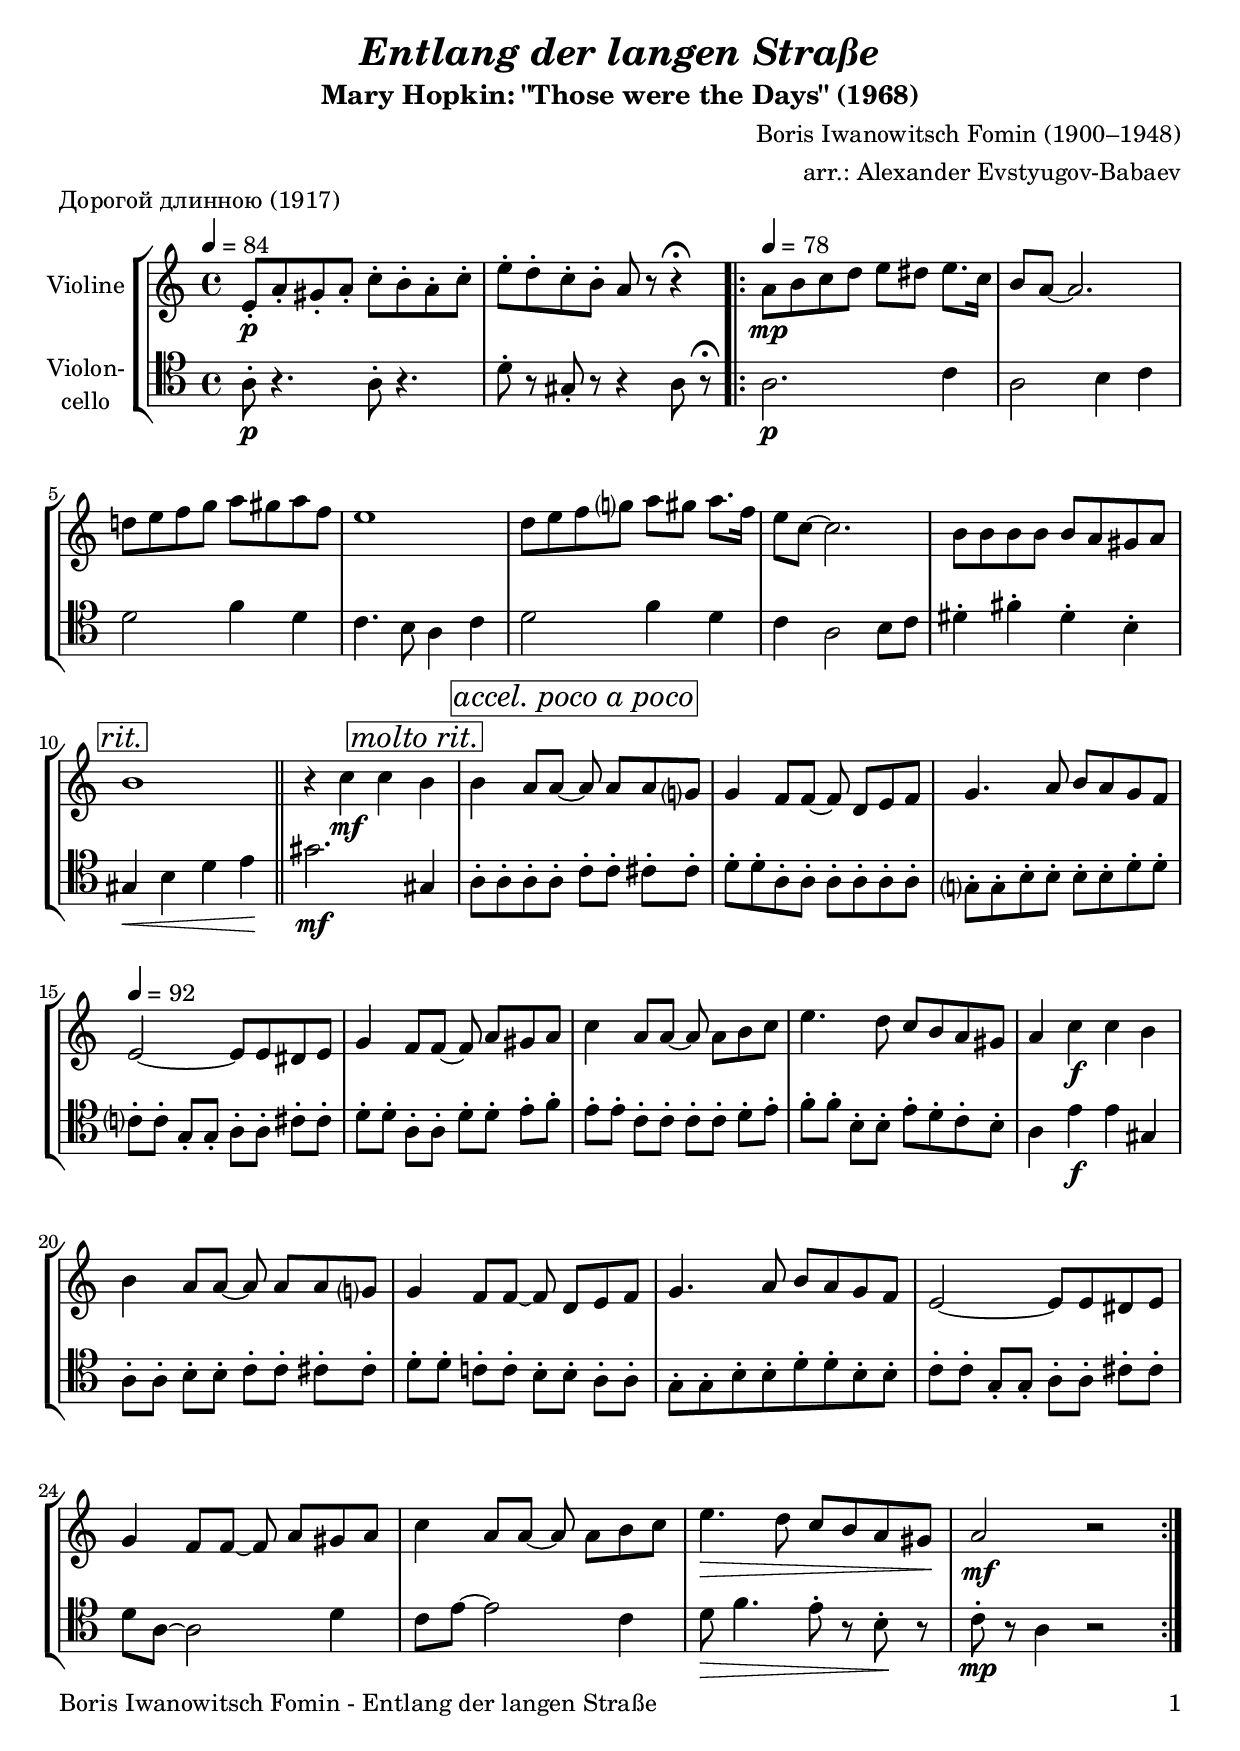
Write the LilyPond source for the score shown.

\version "2.18.2"
\include "deutsch.ly"
  
#(set-global-staff-size 21)

\header {
  title     = \markup \bold \italic "Entlang der langen Straße"
  subtitle  = "Mary Hopkin: \"Those were the Days\" (1968)"
  composer  = "Boris Iwanowitsch Fomin (1900–1948)"
  arranger  = "arr.: Alexander Evstyugov-Babaev"
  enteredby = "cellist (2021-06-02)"
  piece     = "Дорогой длинною (1917)"
}

voiceconsts = {
  \key a \minor
  \time 4/4
  \clef "treble"
%  \numericTimeSignature
  % Set default beaming for all staves
%  \set Timing.beamExceptions = #'()
%  \set Timing.baseMoment     = #(ly:make-moment 1 4)
%  \set Timing.beatStructure  = #'(1 1 1 1)
  \tempo 4=84
}

mivl = "violin"
%miba = "pizzicato strings"
miba = "cello"

apap = \mark \markup \box \italic "accel. poco a poco"
mrit = \mark \markup \box \italic "molto rit."
rit  = \mark \markup \box \italic "rit."
simi = \markup \italic "simile"

va = \relative c' {
  \voiceconsts

  e8-.\p a-. gis-. a-. c-. h-. a-. c-.
  e-. d-. c-. h-. a r r4\fermata
  \repeat volta 2 {
    \tempo 4=78 a8\mp h c d e dis e8. c16
    h8 a~ a2.

    d!8 e f g a gis a f
    e1
    d8 e f g? a gis a8. f16
    e8 c~ c2.

    h8 h h h h a gis a \rit
    h1 \bar "||"
    r4 c\mf c \mrit h
    h a8 a~ \apap a a[ a g?]

    g4 f8 f~ f d[ e f]
    g4. a8 h a g f \tempo 4=92
    e2~ e8 e dis e
    g4 f8 f~ f a[ gis a]

    c4 a8 a~ a a[ h c]
    e4. d8 c h a gis
    a4 c\f c h
    h a8 a~ a a[ a g?]

    g4 f8 f~ f d[ e f]
    g4. a8 h a g f
    e2~ e8 e dis e
    g4 f8 f~ f a[ gis a]

    c4 a8 a~ a a[ h c]
    e4.\> d8 c h a gis\!
    a2\mf r
  }
}

vb = \relative c' {
  \voiceconsts
  \clef "tenor"
  
  a8-.\p r4. a8-. r4.
  d8-. r gis,-. r r4 a8 r\fermata
  \repeat volta 2 {
    a2.\p c4
    a2 h4 c

    d2 f4 d
    c4. h8 a4 c
    d2 f4 d
    c a2 h8 c

    dis4-. fis-. dis-. h-. \rit
    gis\< h d e\! \bar "||"
    gis2.\mf \mrit gis,4
    a8-. a-. a-. a-. \apap c-. c-. cis[-. cis]-.

    d-. d-. a-. a-. a-. a-. a-. a-.
    g?-. g-. h-. h-. h-. h-. d-. d-.
    \tempo 4=92 c?-. c-. g[-. g]-. a-. a-. cis[-. cis]-.
    d-. d-. a[-. a]-. d-. d-. e[-. f]-.

    e-. e-. c[-. c]-. c-. c-. d[-. e]-.
    f-. f-. h,[-. h]-. e-. d-. c-. h-.
    a4 e'\f e gis,
    a8-. a-. h[-. h]-. c-. c-. cis[-. cis]-.

    d-. d-. c![-. c]-. h-. h-. a[-. a]-.
    g[-. g-. h-. h-. d-. d-. h-. h]-.
    c-. c-. g[-. g]-. a-. a-. cis[-. cis]-.
    d a~ a2 d4

    c8 e~ e2 c4
    d8\> f4. e8-. r h-.\! r
    c-.\mp r a4 r2
  }
}


music = \new StaffGroup <<
      \new Staff {
	\set Staff.midiInstrument = \mivl
	\set Staff.instrumentName = \markup \center-column { "Violine" }
	\transpose a a { \va }
      }

      \new Staff {
	\set Staff.midiInstrument = \miba
	\set Staff.instrumentName = \markup \center-column { "Violon-" "cello" }
	\transpose a a { \vb }
      }
>>

\book {
   \paper {
    print-page-number = ##t
    print-first-page-number = ##t
    ragged-last-bottom = ##f
    oddHeaderMarkup = \markup \null
    evenHeaderMarkup = \markup \null
    oddFooterMarkup = \markup {
      \fill-line {
        \on-the-fly #print-page-number-check-first
        "Boris Iwanowitsch Fomin - Entlang der langen Straße" \fromproperty #'page:page-number-string
      }
    }
    evenFooterMarkup = \oddFooterMarkup
  } \score {
    \music
    \layout {}
  }

  \score {
    \unfoldRepeats \music

    \midi {
      \context {
        \Score
      }
    }
  }
}